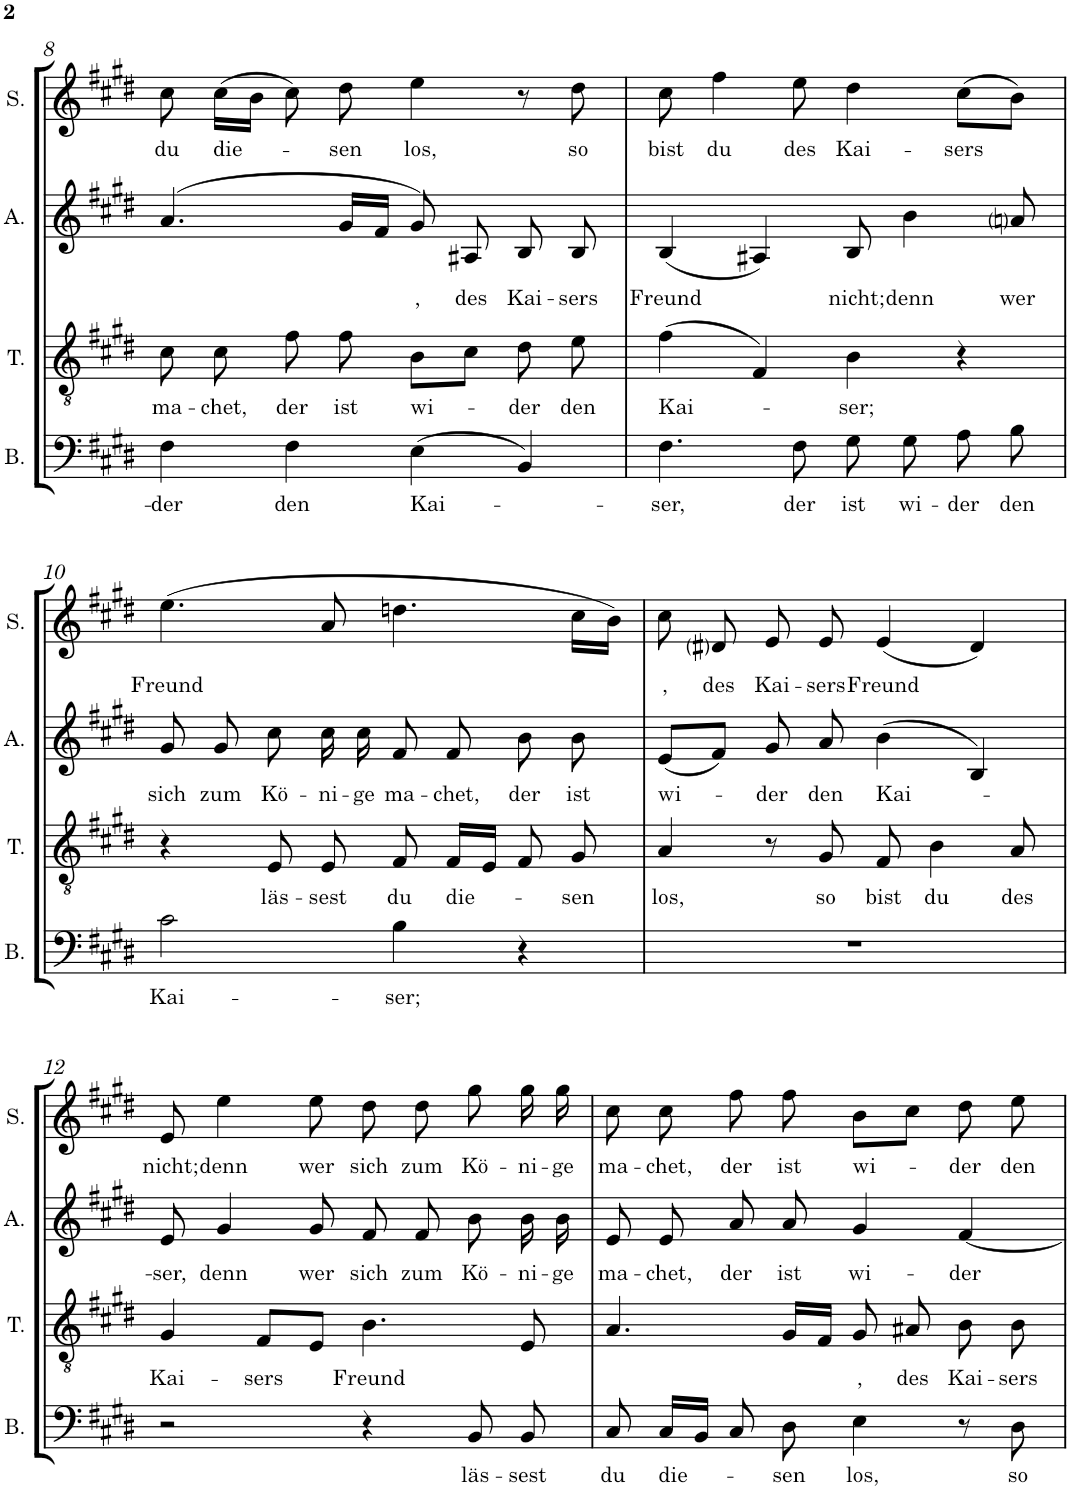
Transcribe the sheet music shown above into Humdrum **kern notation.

**kern	**text	**kern	**text	**kern	**text	**kern	**text
*part4	*part4	*part3	*part3	*part2	*part2	*part1	*part1
*staff4	*staff4	*staff3	*staff3	*staff2	*staff2	*staff1	*staff1
*I"Baß	*	*I"Tenor	*	*I"Alt	*	*I"Sopran	*
*I'B.	*	*I'T.	*	*I'A.	*	*I'S.	*
!!LO:PB:g=z
*clefF4	*	*clefGv2	*	*clefG2	*	*clefG2	*
*k[f#c#g#d#]	*	*k[f#c#g#d#]	*	*k[f#c#g#d#]	*	*k[f#c#g#d#]	*
*E:	*	*E:	*	*E:	*	*E:	*
*M4/4	*	*M4/4	*	*M4/4	*	*M4/4	*
=8	=8	=8	=8	=8	=8	=8	=8
!	!LO:LY:b	!	!LO:LY:b	!	!	!	!LO:LY:b
4F#\	-der	8c#\	ma-	(>4.a/	.	8cc#\	du
!	!	!	!LO:LY:b	!	!	!	!LO:LY:b
.	.	8c#\	-chet,	.	.	(>16cc#\LL	die-
.	.	.	.	.	.	16b\JJ	.
!	!LO:LY:b	!	!LO:LY:b	!	!	!	!
4F#\	den	8f#\	der	.	.	8cc#\)	.
!	!	!	!LO:LY:b	!	!	!	!LO:LY:b
.	.	8f#\	ist	16g#/LL	.	8dd#\	-sen
.	.	.	.	16f#/JJ	.	.	.
!	!LO:LY:b	!	!LO:LY:b	!	!LO:LY:b	!	!LO:LY:b
(>4E\	Kai-	8B\L	wi-	8g#/)	,	4ee\	los,
!	!	!	!	!	!LO:LY:b	!	!
.	.	8c#\J	.	8A#X/	des	.	.
!	!	!	!LO:LY:b	!	!LO:LY:b	!	!
4BB/)	.	8d#\	-der	8B/	Kai-	8r	.
!	!	!	!LO:LY:b	!	!LO:LY:b	!	!LO:LY:b
.	.	8e\	den	8B/	-sers	8dd#\	so
=9	=9	=9	=9	=9	=9	=9	=9
!	!LO:LY:b	!	!LO:LY:b	!	!LO:LY:b	!	!LO:LY:b
4.F#\	-ser,	(>4f#\	Kai-	(<4B/	Freund	8cc#\	bist
!	!	!	!	!	!	!	!LO:LY:b
.	.	.	.	.	.	4ff#\	du
.	.	4F#/)	.	4A#X/)	.	.	.
!	!LO:LY:b	!	!	!	!	!	!LO:LY:b
8F#\	der	.	.	.	.	8ee\	des
!	!LO:LY:b	!	!LO:LY:b	!	!LO:LY:b	!	!LO:LY:b
8G#\	ist	4B\	-ser;	8B/	nicht;	4dd#\	Kai-
!	!LO:LY:b	!	!	!	!LO:LY:b	!	!
8G#\	wi-	.	.	4b\	denn	.	.
!	!LO:LY:b	!	!	!	!	!	!LO:LY:b
8A\	-der	4r	.	.	.	(>8cc#\L	-sers
!	!LO:LY:b	!	!	!	!LO:LY:b	!	!
8B\	den	.	.	8ani/	wer	8b\J)	.
!!LO:LB:g=z
=10	=10	=10	=10	=10	=10	=10	=10
!	!LO:LY:b	!	!	!	!LO:LY:b	!	!LO:LY:b
2c#\	Kai-	4r	.	8g#/	sich	(>4.ee\	Freund
!	!	!	!	!	!LO:LY:b	!	!
.	.	.	.	8g#/	zum	.	.
!	!	!	!LO:LY:b	!	!LO:LY:b	!	!
.	.	8E/	läs-	8cc#\	Kö-	.	.
!	!	!	!LO:LY:b	!	!LO:LY:b	!	!
.	.	8E/	-sest	16cc#\	-ni-	8a/	.
!	!	!	!	!	!LO:LY:b	!	!
.	.	.	.	16cc#\	-ge	.	.
!	!LO:LY:b	!	!LO:LY:b	!	!LO:LY:b	!	!
4B\	-ser;	8F#/	du	8f#/	ma-	4.ddn\	.
!	!	!	!LO:LY:b	!	!LO:LY:b	!	!
.	.	16F#/LL	die-	8f#/	-chet,	.	.
.	.	16E/JJ	.	.	.	.	.
!	!	!	!	!	!LO:LY:b	!	!
4r	.	8F#/	.	8b\	der	.	.
!	!	!	!LO:LY:b	!	!LO:LY:b	!	!
.	.	8G#/	-sen	8b\	ist	16cc#\LL	.
.	.	.	.	.	.	16b\JJ)	.
=11	=11	=11	=11	=11	=11	=11	=11
!	!	!	!LO:LY:b	!	!LO:LY:b	!	!LO:LY:b
1r	.	4A/	los,	(<8e/L	wi-	8cc#\	,
!	!	!	!	!	!	!	!LO:LY:b
.	.	.	.	8f#/J)	.	8d#i/	des
!	!	!	!	!	!LO:LY:b	!	!LO:LY:b
.	.	8r	.	8g#/	-der	8e/	Kai-
!	!	!	!LO:LY:b	!	!LO:LY:b	!	!LO:LY:b
.	.	8G#/	so	8a/	den	8e/	-sers
!	!	!	!LO:LY:b	!	!LO:LY:b	!	!LO:LY:b
.	.	8F#/	bist	(>4b\	Kai-	(<4e/	Freund
!	!	!	!LO:LY:b	!	!	!	!
.	.	4B\	du	.	.	.	.
.	.	.	.	4B/)	.	4d#/)	.
!	!	!	!LO:LY:b	!	!	!	!
.	.	8A/	des	.	.	.	.
!!LO:LB:g=z
=12	=12	=12	=12	=12	=12	=12	=12
!	!	!	!LO:LY:b	!	!LO:LY:b	!	!LO:LY:b
2r	.	4G#/	Kai-	8e/	-ser,	8e/	nicht;
!	!	!	!	!	!LO:LY:b	!	!LO:LY:b
.	.	.	.	4g#/	denn	4ee\	denn
!	!	!	!LO:LY:b	!	!	!	!
.	.	8F#/L	-sers	.	.	.	.
!	!	!	!	!	!LO:LY:b	!	!LO:LY:b
.	.	8E/J	.	8g#/	wer	8ee\	wer
!	!	!	!LO:LY:b	!	!LO:LY:b	!	!LO:LY:b
4r	.	4.B\	Freund	8f#/	sich	8dd#\	sich
!	!	!	!	!	!LO:LY:b	!	!LO:LY:b
.	.	.	.	8f#/	zum	8dd#\	zum
!	!LO:LY:b	!	!	!	!LO:LY:b	!	!LO:LY:b
8BB/	läs-	.	.	8b\	Kö-	8gg#\	Kö-
!	!LO:LY:b	!	!	!	!LO:LY:b	!	!LO:LY:b
8BB/	-sest	8E/	.	16b\	-ni-	16gg#\	-ni-
!	!	!	!	!	!LO:LY:b	!	!LO:LY:b
.	.	.	.	16b\	-ge	16gg#\	-ge
=13	=13	=13	=13	=13	=13	=13	=13
!	!LO:LY:b	!	!	!	!LO:LY:b	!	!LO:LY:b
8C#/	du	4.A/	.	8e/	ma-	8cc#\	ma-
!	!LO:LY:b	!	!	!	!LO:LY:b	!	!LO:LY:b
16C#/LL	die-	.	.	8e/	-chet,	8cc#\	-chet,
16BB/JJ	.	.	.	.	.	.	.
!	!	!	!	!	!LO:LY:b	!	!LO:LY:b
8C#/	.	.	.	8a/	der	8ff#\	der
!	!LO:LY:b	!	!	!	!LO:LY:b	!	!LO:LY:b
8D#\	-sen	16G#/LL	.	8a/	ist	8ff#\	ist
.	.	16F#/JJ	.	.	.	.	.
!	!LO:LY:b	!	!LO:LY:b	!	!LO:LY:b	!	!LO:LY:b
4E\	los,	8G#/	,	4g#/	wi-	8b\L	wi-
!	!	!	!LO:LY:b	!	!	!	!
.	.	8A#X/	des	.	.	8cc#\J	.
!	!	!	!LO:LY:b	!	!LO:LY:b	!	!LO:LY:b
8r	.	8B\	Kai-	[4f#/	-der	8dd#\	-der
!	!LO:LY:b	!	!LO:LY:b	!	!	!	!LO:LY:b
8D#\	so	8B\	-sers	.	.	8ee\	den
=	=	=	=	=	=	=	=
*-	*-	*-	*-	*-	*-	*-	*-
